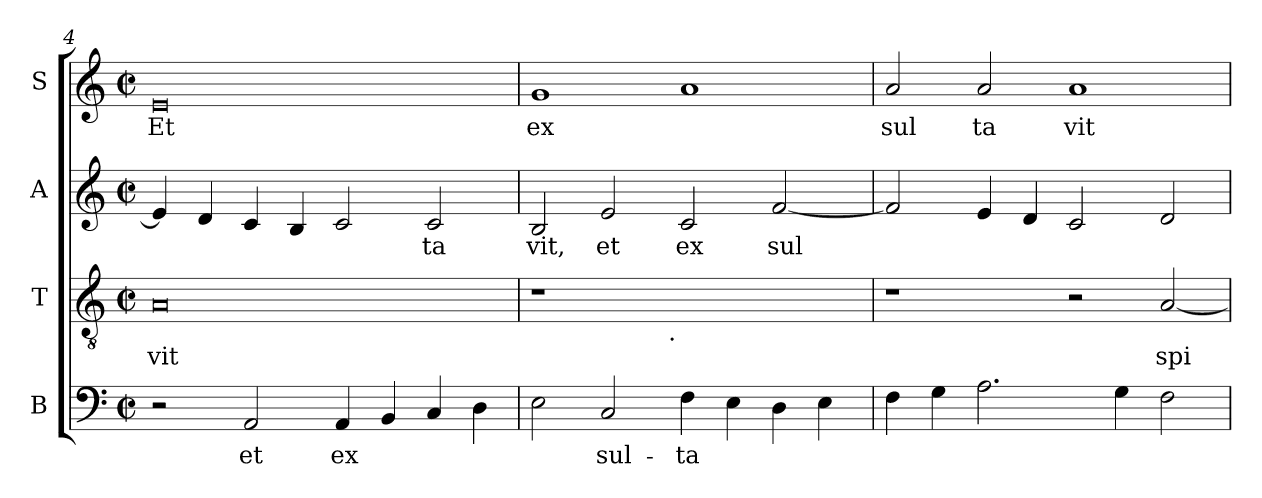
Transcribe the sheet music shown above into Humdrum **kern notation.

**kern	**text	**kern	**text	**kern	**text	**kern	**text
*part4	*part4	*part3	*part3	*part2	*part2	*part1	*part1
*staff4	*staff4	*staff3	*staff3	*staff2	*staff2	*staff1	*staff1
*I"B	*	*I"T	*	*I"A	*	*I"S	*
*I'B	*	*I'T	*	*I'A	*	*I'S	*
*clefF4	*	*clefGv2	*	*clefG2	*	*clefG2	*
*k[]	*	*k[]	*	*k[]	*	*k[]	*
*C:	*	*C:	*	*C:	*	*C:	*
*M2/2	*	*M2/2	*	*M2/2	*	*M2/2	*
*met(c|)	*	*met(c|)	*	*met(c|)	*	*met(c|)	*
=4	=4	=4	=4	=4	=4	=4	=4
!	!	!	!LO:LY:b:cj	!	!LO:LY:b:cj	!	!LO:LY:b:cj
2r	.	0A	vit	4e/]	.	0e	Et
!	!	!	!	!	!LO:LY:b:cj	!	!
.	.	.	.	4d/	.	.	.
!	!LO:LY:b:cj	!	!	!	!LO:LY:b:cj	!	!
2AA/	et	.	.	4c/	.	.	.
!	!	!	!	!	!LO:LY:b:cj	!	!
.	.	.	.	4B/	.	.	.
!	!LO:LY:b:cj	!	!	!	!LO:LY:b:cj	!	!
4AA/	ex-	.	.	2c/	.	.	.
!	!LO:LY:b:cj	!	!	!	!	!	!
4BB/	--	.	.	.	.	.	.
!	!LO:LY:b:cj	!	!	!	!LO:LY:b:cj	!	!
4C/	--	.	.	2c/	ta	.	.
!	!LO:LY:b:cj	!	!	!	!	!	!
4D\	--	.	.	.	.	.	.
=5	=5	=5	=5	=5	=5	=5	=5
!	!LO:LY:b:cj	!	!	!	!LO:LY:b:cj	!	!LO:LY:b:cj
*	*	*^	*	*	*	*	*
2E\	--	1r	2ryy	.	2B/	vit,	1g	ex
!	!LO:LY:b:cj	!	!	!	!	!LO:LY:b:cj	!	!
2C/	-sul-	.	4...ryy	.	2e/	et	.	.
!	!	!	!LO:TX:b:t=.	!	!	!	!	!
.	.	.	1ryy	.	.	.	.	.
!	!LO:LY:b:cj	!	!	!	!	!LO:LY:b:cj	!	!LO:LY:b:cj
4F\	-ta-	1ryy	.	.	2c/	ex	1a	.
!	!LO:LY:b:cj	!	!	!	!	!	!	!
4E\	--	.	.	.	.	.	.	.
!	!LO:LY:b:cj	!	!	!	!	!LO:LY:b:cj	!	!
4D\	--	.	.	.	[<2f/	sul	.	.
!	!LO:LY:b:cj	!	!	!	!	!	!	!
4E\	--	.	.	.	.	.	.	.
.	.	.	32ryy	.	.	.	.	.
!!LO:LB:g=z
=6	=6	=6	=6	=6	=6	=6	=6	=6
!	!LO:LY:b:cj	!	!	!	!	!LO:LY:b:cj	!	!LO:LY:b:cj
*	*	*v	*v	*	*	*	*	*
4F\	--	1r	.	2f/]	.	2a/	sul
!	!LO:LY:b:cj	!	!	!	!	!	!
4G\	--	.	.	.	.	.	.
!	!LO:LY:b:cj	!	!	!	!LO:LY:b:cj	!	!LO:LY:b:cj
2.A\	--	.	.	4e/	.	2a/	ta
!	!	!	!	!	!LO:LY:b:cj	!	!
.	.	.	.	4d/	.	.	.
!	!	!	!	!	!LO:LY:b:cj	!	!LO:LY:b:cj
.	.	2r	.	2c/	.	1a	vit
!	!LO:LY:b:cj	!	!	!	!	!	!
4G\	--	.	.	.	.	.	.
!	!LO:LY:b:cj	!	!LO:LY:b:cj	!	!LO:LY:b:cj	!	!
2F\	--	[<2A/	spi	2d/	.	.	.
=	=	=	=	=	=	=	=
*-	*-	*-	*-	*-	*-	*-	*-
